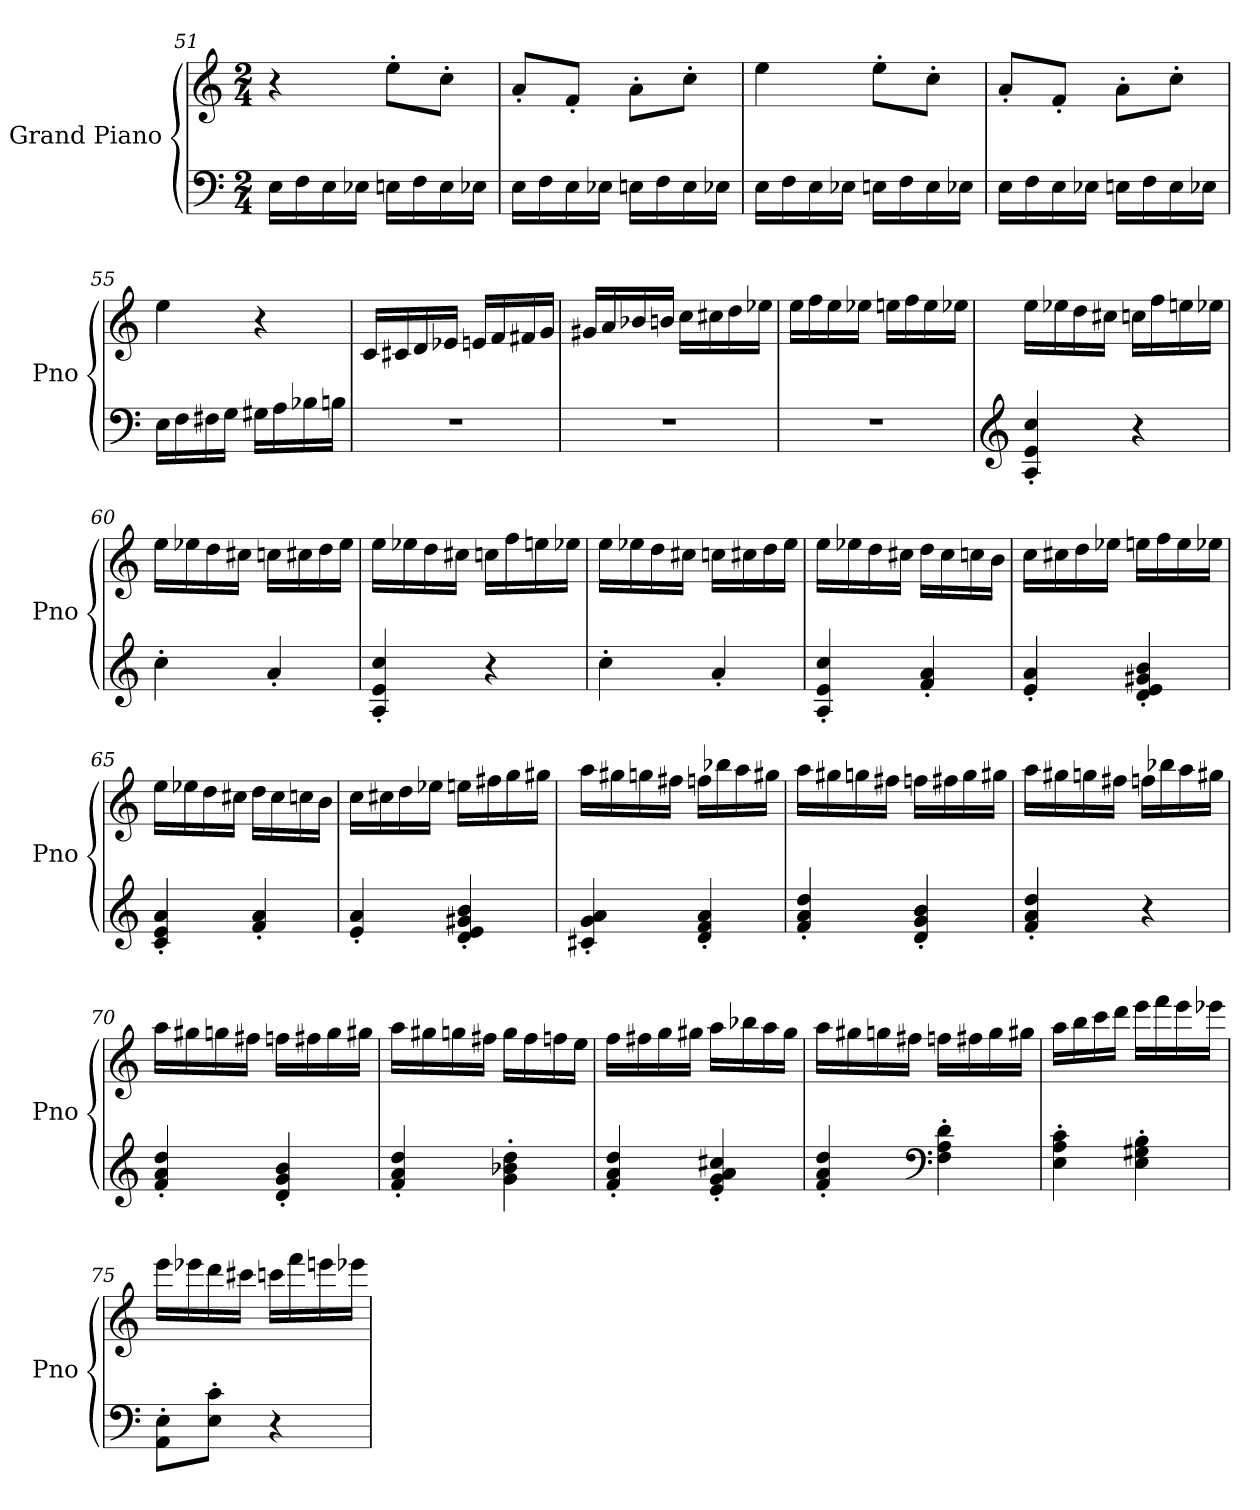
**kern	**kern
*part1	*part1
*staff2	*staff1
*I"Grand Piano	*
*I'Pno	*
*clefF4	*clefG2
*k[]	*k[]
*M2/4	*M2/4
=51	=51
16E\LL	4r
16F\	.
16E\	.
16E-X\JJ	.
16En\LL	8ee'\L
16F\	.
16E\	8cc'\J
16E-X\JJ	.
=52	=52
16E\LL	8a'/L
16F\	.
16E\	8f'/J
16E-X\JJ	.
16En\LL	8a'\L
16F\	.
16E\	8cc'\J
16E-X\JJ	.
=53	=53
16E\LL	4ee\
16F\	.
16E\	.
16E-X\JJ	.
16En\LL	8ee'\L
16F\	.
16E\	8cc'\J
16E-X\JJ	.
!!LO:LB:g=z
=54	=54
16E\LL	8a'/L
16F\	.
16E\	8f'/J
16E-X\JJ	.
16En\LL	8a'\L
16F\	.
16E\	8cc'\J
16E-X\JJ	.
=55	=55
16E\LL	4ee\
16F\	.
16F#X\	.
16G\JJ	.
16G#X\LL	4r
16A\	.
16B-X\	.
16Bn\JJ	.
=56	=56
2r	16c/LL
.	16c#X/
.	16d/
.	16e-X/JJ
.	16en/LL
.	16f/
.	16f#X/
.	16g/JJ
=57	=57
2r	16g#X/LL
.	16a/
.	16b-X/
.	16bn/JJ
.	16cc\LL
.	16cc#X\
.	16dd\
.	16ee-X\JJ
!!LO:LB:g=z
=58	=58
2r	16ee\LL
.	16ff\
.	16ee\
.	16ee-X\JJ
.	16een\LL
.	16ff\
.	16ee\
.	16ee-X\JJ
=59	=59
*clefG2	*
4A/' 4e/' 4cc/'	16ee\LL
.	16ee-X\
.	16dd\
.	16cc#X\JJ
4r	16ccn\LL
.	16ff\
.	16een\
.	16ee-X\JJ
=60	=60
4cc'\	16ee\LL
.	16ee-X\
.	16dd\
.	16cc#X\JJ
4a'/	16ccn\LL
.	16cc#X\
.	16dd\
.	16ee-\JJ
=61	=61
4A/' 4e/' 4cc/'	16ee\LL
.	16ee-X\
.	16dd\
.	16cc#X\JJ
4r	16ccn\LL
.	16ff\
.	16een\
.	16ee-X\JJ
!!LO:LB:g=z
=62	=62
4cc'\	16ee\LL
.	16ee-X\
.	16dd\
.	16cc#X\JJ
4a'/	16ccn\LL
.	16cc#X\
.	16dd\
.	16ee-\JJ
=63	=63
4A/' 4e/' 4cc/'	16ee\LL
.	16ee-X\
.	16dd\
.	16cc#X\JJ
4f/' 4a/'	16dd\LL
.	16cc#\
.	16ccn\
.	16b\JJ
=64	=64
4e/' 4a/'	16cc\LL
.	16cc#X\
.	16dd\
.	16ee-X\JJ
4d/' 4e/' 4g#X/' 4b/'	16een\LL
.	16ff\
.	16ee\
.	16ee-X\JJ
=65	=65
4c/' 4e/' 4a/'	16ee\LL
.	16ee-X\
.	16dd\
.	16cc#X\JJ
4f/' 4a/'	16dd\LL
.	16cc#\
.	16ccn\
.	16b\JJ
!!LO:LB:g=z
=66	=66
4e/' 4a/'	16cc\LL
.	16cc#X\
.	16dd\
.	16ee-X\JJ
4d/' 4e/' 4g#X/' 4b/'	16een\LL
.	16ff#X\
.	16gg\
.	16gg#X\JJ
=67	=67
4c#X/' 4g/' 4a/'	16aa\LL
.	16gg#X\
.	16ggn\
.	16ff#X\JJ
4d/' 4f/' 4a/'	16ffn\LL
.	16bb-X\
.	16aa\
.	16gg#X\JJ
=68	=68
4f/' 4a/' 4dd/'	16aa\LL
.	16gg#X\
.	16ggn\
.	16ff#X\JJ
4d/' 4g/' 4b/'	16ffn\LL
.	16ff#X\
.	16gg\
.	16gg#X\JJ
=69	=69
4f/' 4a/' 4dd/'	16aa\LL
.	16gg#X\
.	16ggn\
.	16ff#X\JJ
4r	16ffn\LL
.	16bb-X\
.	16aa\
.	16gg#X\JJ
!!LO:LB:g=z
=70	=70
4f/' 4a/' 4dd/'	16aa\LL
.	16gg#X\
.	16ggn\
.	16ff#X\JJ
4d/' 4g/' 4b/'	16ffn\LL
.	16ff#X\
.	16gg\
.	16gg#X\JJ
=71	=71
4f/' 4a/' 4dd/'	16aa\LL
.	16gg#X\
.	16ggn\
.	16ff#X\JJ
4g\' 4b-X\' 4dd\'	16gg\LL
.	16ff#\
.	16ffn\
.	16ee\JJ
=72	=72
4f/' 4a/' 4dd/'	16ff\LL
.	16ff#X\
.	16gg\
.	16gg#X\JJ
4e/' 4g/' 4a/' 4cc#X/'	16aa\LL
.	16bb-X\
.	16aa\
.	16gg#\JJ
=73	=73
4f/' 4a/' 4dd/'	16aa\LL
.	16gg#X\
.	16ggn\
.	16ff#X\JJ
*clefF4	*
4F\' 4A\' 4d\'	16ffn\LL
.	16ff#X\
.	16gg\
.	16gg#X\JJ
!!LO:LB:g=z
=74	=74
4E\' 4A\' 4c\'	16aa\LL
.	16bb\
.	16ccc\
.	16ddd\JJ
4E\' 4G#X\' 4B\'	16eee\LL
.	16fff\
.	16eee\
.	16eee-X\JJ
=75	=75
8AA\' 8E\'L	16eee\LL
.	16eee-X\
8E\' 8c\'J	16ddd\
.	16ccc#X\JJ
4r	16cccn\LL
.	16fff\
.	16eeen\
.	16eee-X\JJ
=	=
*-	*-
